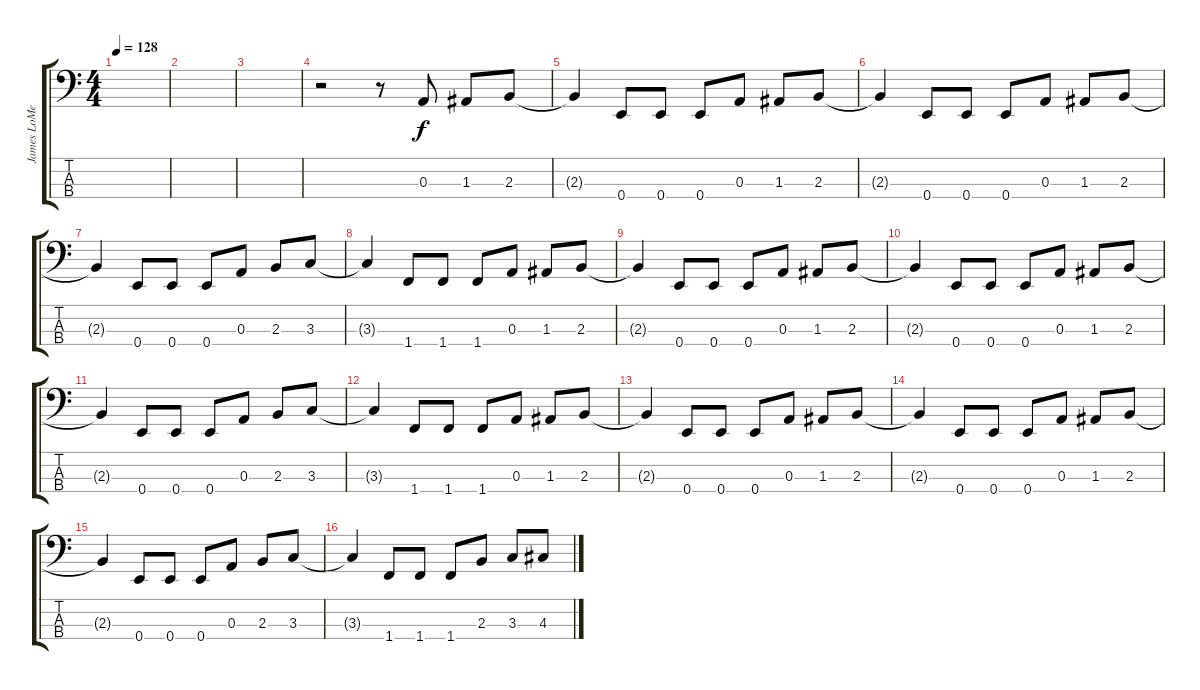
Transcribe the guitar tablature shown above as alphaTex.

\track ("James LoMenzo" "James LoMe") {instrument electricbassfinger}
\staff {score tabs}
\tuning (G2 D2 A1 E1) {hide}
\ts (4 4)
\tempo 128
\clef f4
\ks c
|
|
|
r.2 r.8 0.3.8 1.3.8 2.3.8 |
2.3{t}.4 0.4.8 0.4.8 0.4.8 0.3.8 1.3.8 2.3.8 |
2.3{t}.4 0.4.8 0.4.8 0.4.8 0.3.8 1.3.8 2.3.8 |
2.3{t}.4 0.4.8 0.4.8 0.4.8 0.3.8 2.3.8 3.3.8 |
3.3{t}.4 1.4.8 1.4.8 1.4.8 0.3.8 1.3.8 2.3.8 |
2.3{t}.4 0.4.8 0.4.8 0.4.8 0.3.8 1.3.8 2.3.8 |
2.3{t}.4 0.4.8 0.4.8 0.4.8 0.3.8 1.3.8 2.3.8 |
2.3{t}.4 0.4.8 0.4.8 0.4.8 0.3.8 2.3.8 3.3.8 |
3.3{t}.4 1.4.8 1.4.8 1.4.8 0.3.8 1.3.8 2.3.8 |
2.3{t}.4 0.4.8 0.4.8 0.4.8 0.3.8 1.3.8 2.3.8 |
2.3{t}.4 0.4.8 0.4.8 0.4.8 0.3.8 1.3.8 2.3.8 |
2.3{t}.4 0.4.8 0.4.8 0.4.8 0.3.8 2.3.8 3.3.8 |
3.3{t}.4 1.4.8 1.4.8 1.4.8 2.3.8 3.3.8 4.3.8
